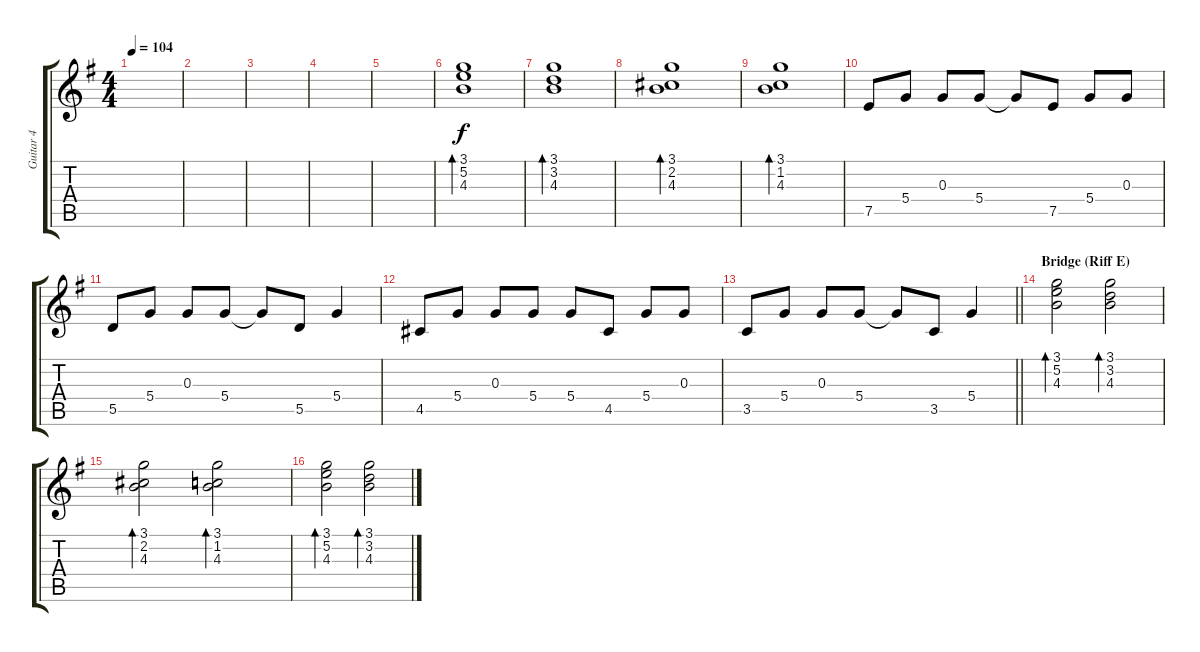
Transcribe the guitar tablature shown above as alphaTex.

\track ("Guitar 4" "Guitar 4") {instrument electricguitarjazz}
\staff {score tabs}
\tuning (E4 B3 G3 D3 A2 E2) {hide}
\ts (4 4)
\tempo 104
\clef g2
\ks eminor
|
|
|
|
|
(3.1 5.2 4.3).1{bd 60} |
(3.1 3.2 4.3).1{bd 60} |
(3.1 2.2 4.3).1{bd 60} |
(3.1 1.2 4.3).1{bd 60} |
7.5.8 5.4.8 0.3.8 5.4.8 5.4{t}.8 7.5.8 5.4.8 0.3.8 |
5.5.8 5.4.8 0.3.8 5.4.8 5.4{t}.8 5.5.8 5.4.4 |
4.5.8 5.4.8 0.3.8 5.4.8 5.4.8 4.5.8 5.4.8 0.3.8 |
\barLineRight lightlight
3.5.8 5.4.8 0.3.8 5.4.8 5.4{t}.8 3.5.8 5.4.4 |
\section ("" "Bridge (Riff E)")
(3.1 5.2 4.3).2{bd 60} (3.1 3.2 4.3).2{bd 60} |
(3.1 2.2 4.3).2{bd 60} (3.1 1.2 4.3).2{bd 60} |
(3.1 5.2 4.3).2{bd 60} (3.1 3.2 4.3).2{bd 60}
